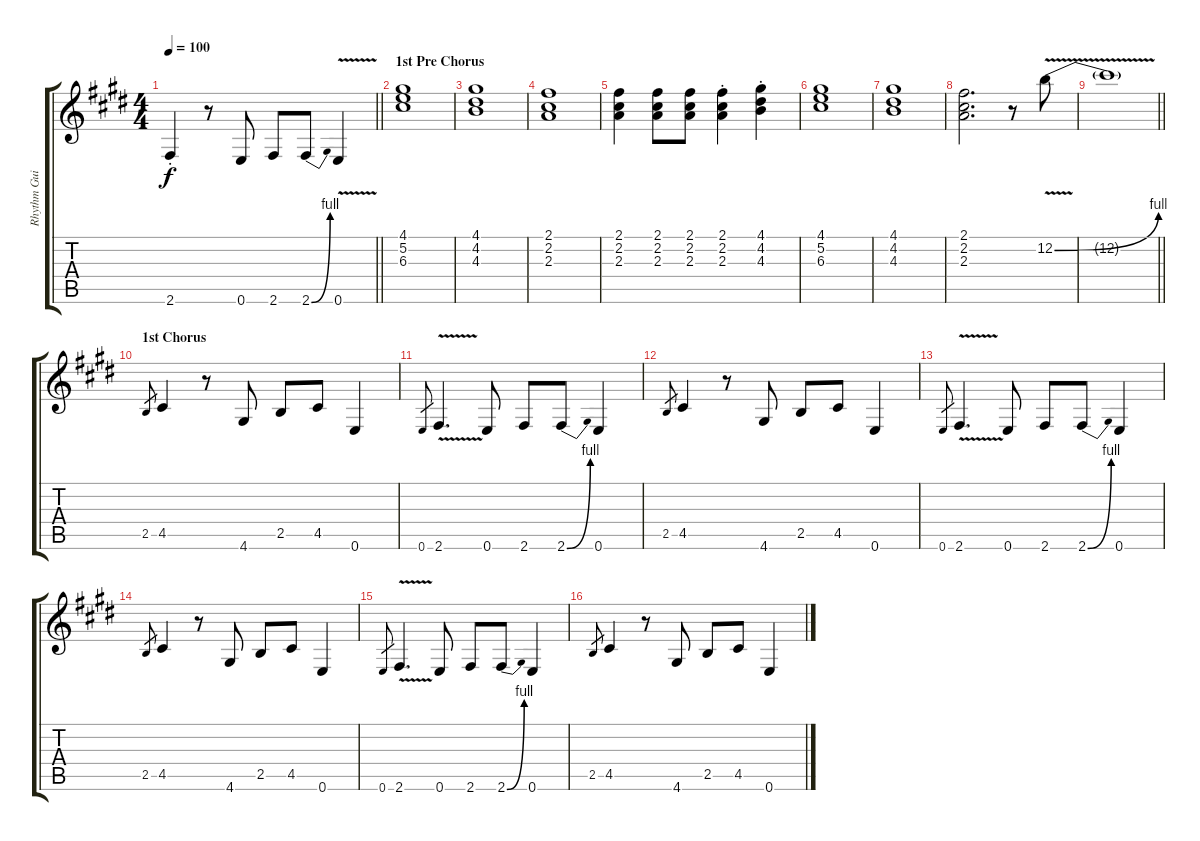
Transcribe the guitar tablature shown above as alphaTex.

\track ("Rhythm Guitar" "Rhythm Gui") {instrument overdrivenguitar}
\staff {score tabs}
\tuning (E4 B3 G3 D3 A2 E2) {hide}
\ts (4 4)
\tempo 100
\clef g2
\barLineRight lightlight
\ks c#minor
2.6{st}.4{dy f} r.8 0.6.8 2.6.8 2.6{be (bend 0 0 60 4)}.8 0.6{v}.4 |
\section ("" "1st Pre Chorus")
(4.1 5.2 6.3).1 |
(4.1 4.2 4.3).1 |
(2.1 2.2 2.3).1 |
(2.1 2.2 2.3).4 (2.1 2.2 2.3).8 (2.1 2.2 2.3).8 (2.1{st} 2.2{st} 2.3{st}).4 (4.1{st} 4.2{st} 4.3{st}).4 |
(4.1 5.2 6.3).1 |
(4.1 4.2 4.3).1 |
(2.1 2.2 2.3).2{d} r.8 12.2{be (bend 0 0 60 4) v}.8 |
\barLineRight lightlight
12.2{t}.1 |
\section ("" "1st Chorus")
2.5.8{gr} 4.5.4 r.8 4.6.8 2.5.8 4.5.8 0.6.4 |
0.6.8{gr} 2.6{v}.4{d} 0.6.8 2.6.8 2.6{be (bend 0 0 60 4)}.8 0.6.4 |
2.5.8{gr} 4.5.4 r.8 4.6.8 2.5.8 4.5.8 0.6.4 |
0.6.8{gr} 2.6{v}.4{d} 0.6.8 2.6.8 2.6{be (bend 0 0 60 4)}.8 0.6.4 |
2.5.8{gr} 4.5.4 r.8 4.6.8 2.5.8 4.5.8 0.6.4 |
0.6.8{gr} 2.6{v}.4{d} 0.6.8 2.6.8 2.6{be (bend 0 0 60 4)}.8 0.6.4 |
2.5.8{gr} 4.5.4 r.8 4.6.8 2.5.8 4.5.8 0.6.4
